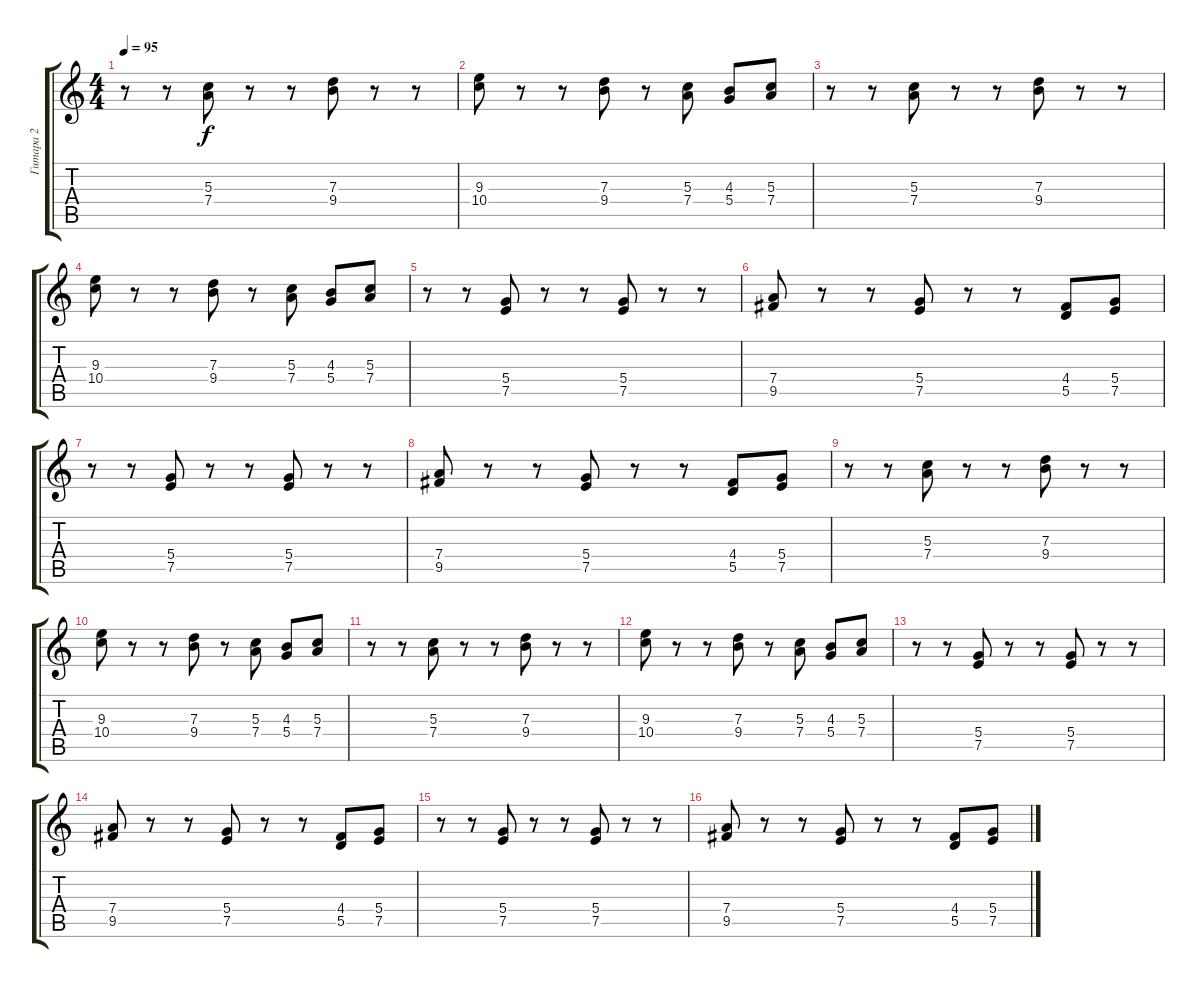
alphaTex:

\track ("Гитара 2" "Гитара 2") {instrument overdrivenguitar}
\staff {score tabs}
\tuning (E4 B3 G3 D3 A2 E2) {hide}
\ts (4 4)
\tempo 95
\clef g2
\ks c
r.8{dy f} r.8 (5.3 7.4).8 r.8 r.8 (7.3 9.4).8 r.8 r.8 |
(9.3 10.4).8 r.8 r.8 (7.3 9.4).8 r.8 (5.3 7.4).8 (4.3 5.4).8 (5.3 7.4).8 |
r.8 r.8 (5.3 7.4).8 r.8 r.8 (7.3 9.4).8 r.8 r.8 |
(9.3 10.4).8 r.8 r.8 (7.3 9.4).8 r.8 (5.3 7.4).8 (4.3 5.4).8 (5.3 7.4).8 |
r.8 r.8 (5.4 7.5).8 r.8 r.8 (5.4 7.5).8 r.8 r.8 |
(7.4 9.5).8 r.8 r.8 (5.4 7.5).8 r.8 r.8 (4.4 5.5).8 (5.4 7.5).8 |
r.8 r.8 (5.4 7.5).8 r.8 r.8 (5.4 7.5).8 r.8 r.8 |
(7.4 9.5).8 r.8 r.8 (5.4 7.5).8 r.8 r.8 (4.4 5.5).8 (5.4 7.5).8 |
r.8 r.8 (5.3 7.4).8 r.8 r.8 (7.3 9.4).8 r.8 r.8 |
(9.3 10.4).8 r.8 r.8 (7.3 9.4).8 r.8 (5.3 7.4).8 (4.3 5.4).8 (5.3 7.4).8 |
r.8 r.8 (5.3 7.4).8 r.8 r.8 (7.3 9.4).8 r.8 r.8 |
(9.3 10.4).8 r.8 r.8 (7.3 9.4).8 r.8 (5.3 7.4).8 (4.3 5.4).8 (5.3 7.4).8 |
r.8 r.8 (5.4 7.5).8 r.8 r.8 (5.4 7.5).8 r.8 r.8 |
(7.4 9.5).8 r.8 r.8 (5.4 7.5).8 r.8 r.8 (4.4 5.5).8 (5.4 7.5).8 |
r.8 r.8 (5.4 7.5).8 r.8 r.8 (5.4 7.5).8 r.8 r.8 |
(7.4 9.5).8 r.8 r.8 (5.4 7.5).8 r.8 r.8 (4.4 5.5).8 (5.4 7.5).8
